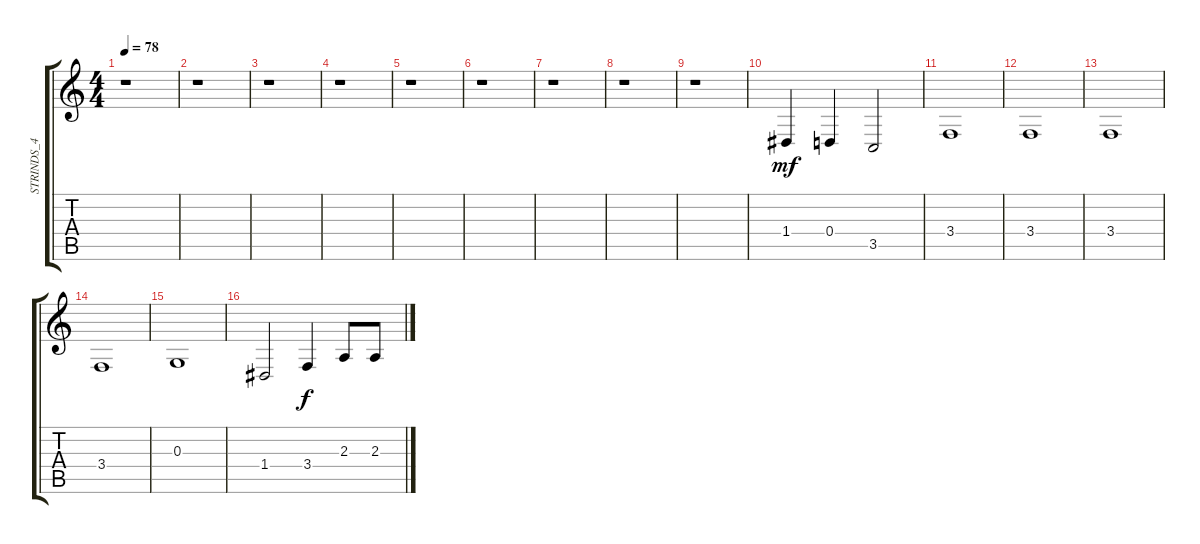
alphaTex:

\track ("STRINDS_4" "STRINDS_4") {instrument stringensemble1}
\staff {score tabs}
\tuning (E4 B3 G3 D3 A2 E2) {hide}
\ts (4 4)
\tempo 78
\clef g2
\ks c
r.1{dy mf instrument stringensemble1} |
r.1 |
r.1 |
r.1 |
r.1 |
r.1 |
r.1 |
r.1 |
r.1 |
1.4.4 0.4.4 3.5.2 |
3.4.1 |
3.4.1 |
3.4.1 |
3.4.1 |
0.3.1 |
1.4.2 3.4.4{dy f} 2.3.8 2.3.8
